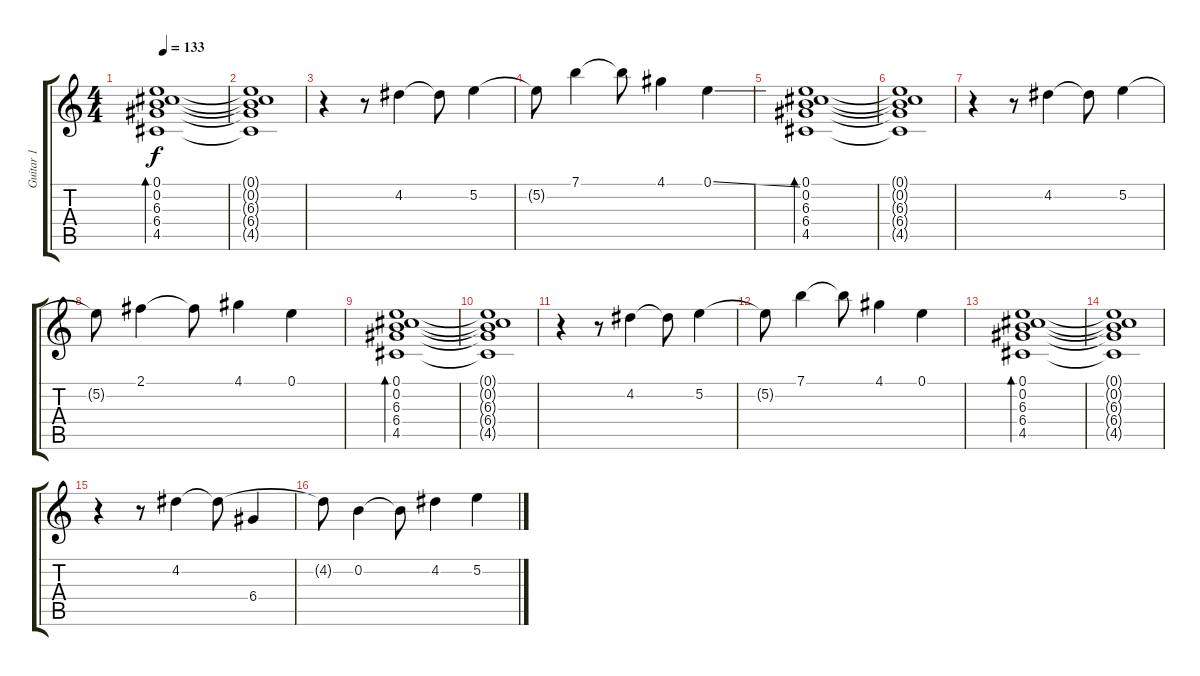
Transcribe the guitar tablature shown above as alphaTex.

\track ("Guitar 1" "Guitar 1") {instrument electricguitarmuted}
\staff {score tabs}
\tuning (E4 B3 G3 D3 A2 E2) {hide}
\ts (4 4)
\tempo 133
\clef g2
\ks c
(0.1 0.2 6.3 6.4 4.5).1{bd 240 dy f instrument electricguitarmuted} |
(0.1{t} 0.2{t} 6.3{t} 6.4{t} 4.5{t}).1 |
r.4 r.8 4.2.4 4.2{t}.8 5.2.4 |
5.2{t}.8 7.1.4 7.1{t}.8 4.1.4 0.1{ss}.4 |
(0.1 0.2 6.3 6.4 4.5).1{bd 240} |
(0.1{t} 0.2{t} 6.3{t} 6.4{t} 4.5{t}).1 |
r.4 r.8 4.2.4 4.2{t}.8 5.2.4 |
5.2{t}.8 2.1.4 2.1{t}.8 4.1.4 0.1.4 |
(0.1 0.2 6.3 6.4 4.5).1{bd 240} |
(0.1{t} 0.2{t} 6.3{t} 6.4{t} 4.5{t}).1 |
r.4 r.8 4.2.4 4.2{t}.8 5.2.4 |
5.2{t}.8 7.1.4 7.1{t}.8 4.1.4 0.1.4 |
(0.1 0.2 6.3 6.4 4.5).1{bd 240} |
(0.1{t} 0.2{t} 6.3{t} 6.4{t} 4.5{t}).1 |
r.4 r.8 4.2.4 4.2{t}.8 6.4.4 |
4.2{t}.8 0.2.4 0.2{t}.8 4.2.4 5.2.4
